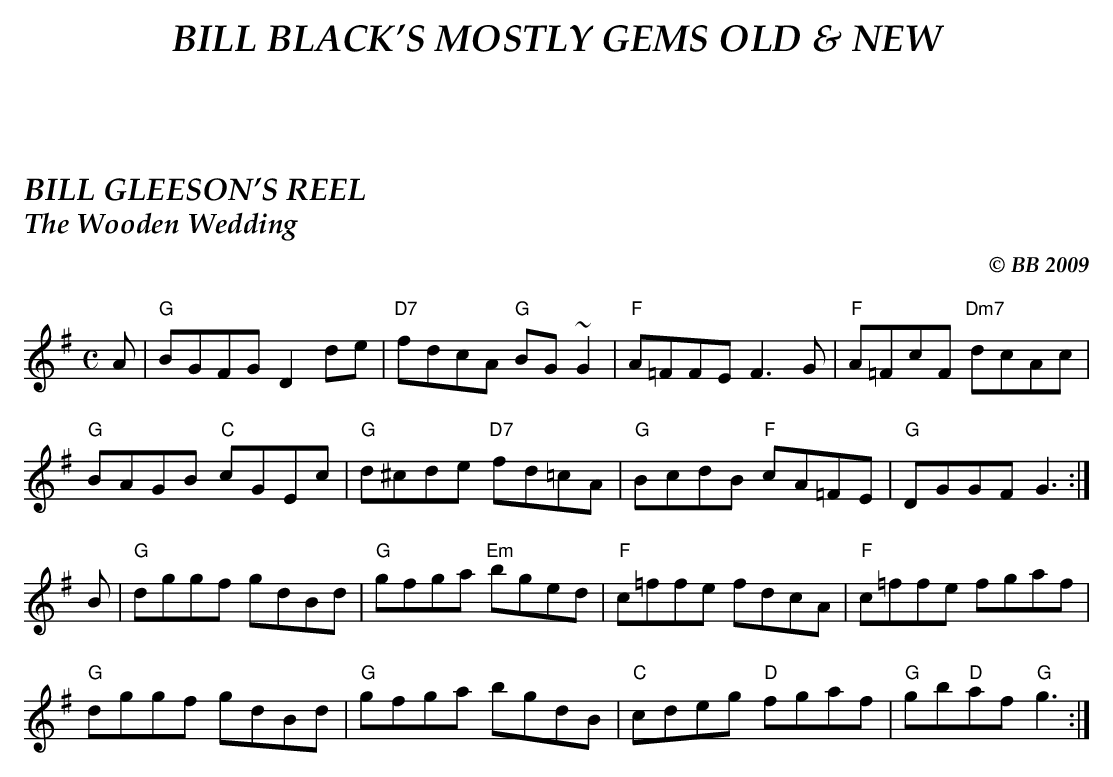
X:1
T:BILL GLEESON'S REEL
T:The Wooden Wedding
C:© BB 2009
M:C
L:1/8
Q:1/4=180
K:G
A| "G"BGFG D2 de|"D7"fdcA "G"BG ~G2| "F"A=FFE F3G| "F"A=FcF "Dm7"dcAc|
"G"BAGB "C"cGEc|"G"d^cde "D7"fd=cA|"G"BcdB "F"cA=FE| "G"DGGF G3 :|
B|"G"dggf gdBd|"G"gfga "Em"bged|"F"c=ffe fdcA|"F"c=ffe fgaf|
"G" dggf gdBd|"G"gfga bgdB|"C"cdeg "D"fgaf| "G"gb"D"af "G"g3 :|
